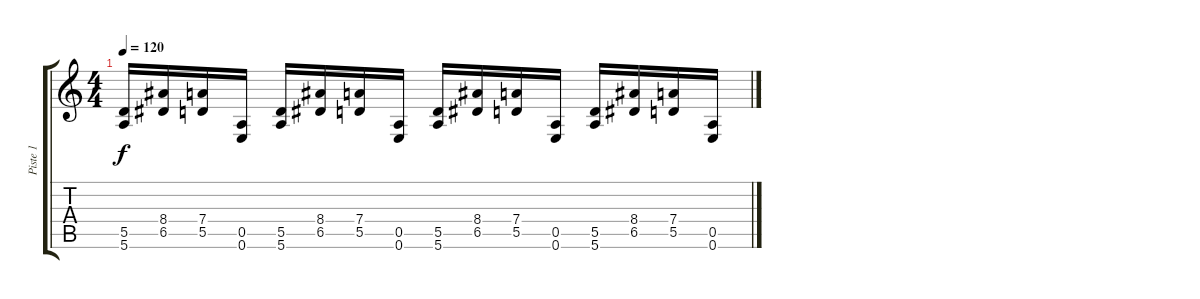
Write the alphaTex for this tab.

\track ("Piste 1" "Piste 1") {instrument distortionguitar}
\staff {score tabs}
\tuning (E4 B3 G3 D3 A2 E2) {hide}
\ts (4 4)
\tempo 120
\clef g2
\ks c
(5.5 5.6).16{dy f} (8.4 6.5).16 (7.4 5.5).16 (0.5 0.6).16 (5.5 5.6).16 (8.4 6.5).16 (7.4 5.5).16 (0.5 0.6).16 (5.5 5.6).16 (8.4 6.5).16 (7.4 5.5).16 (0.5 0.6).16 (5.5 5.6).16 (8.4 6.5).16 (7.4 5.5).16 (0.5 0.6).16
